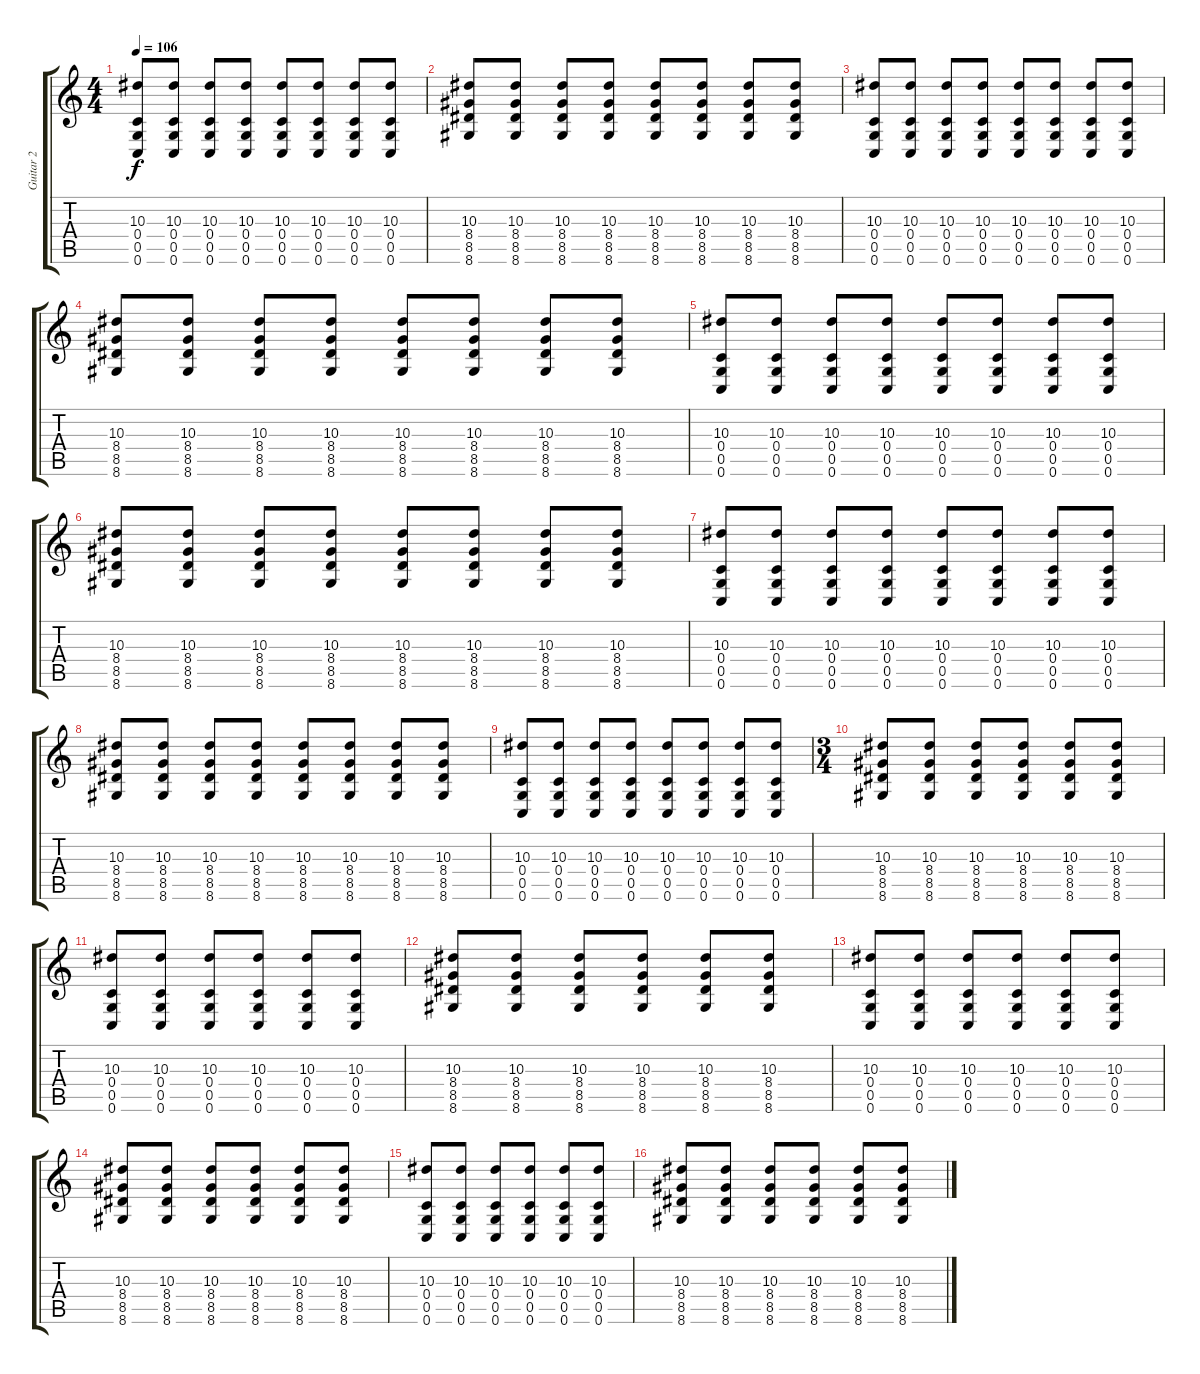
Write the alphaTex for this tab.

\track ("Guitar 2" "Guitar 2") {instrument distortionguitar}
\staff {score tabs}
\tuning (D4 A3 F3 C3 G2 C2) {hide}
\ts (4 4)
\tempo 106
\clef g2
\ks c
(10.3 0.4 0.5 0.6).8{dy f} (10.3 0.4 0.5 0.6).8 (10.3 0.4 0.5 0.6).8 (10.3 0.4 0.5 0.6).8 (10.3 0.4 0.5 0.6).8 (10.3 0.4 0.5 0.6).8 (10.3 0.4 0.5 0.6).8 (10.3 0.4 0.5 0.6).8 |
(10.3 8.4 8.5 8.6).8 (10.3 8.4 8.5 8.6).8 (10.3 8.4 8.5 8.6).8 (10.3 8.4 8.5 8.6).8 (10.3 8.4 8.5 8.6).8 (10.3 8.4 8.5 8.6).8 (10.3 8.4 8.5 8.6).8 (10.3 8.4 8.5 8.6).8 |
(10.3 0.4 0.5 0.6).8 (10.3 0.4 0.5 0.6).8 (10.3 0.4 0.5 0.6).8 (10.3 0.4 0.5 0.6).8 (10.3 0.4 0.5 0.6).8 (10.3 0.4 0.5 0.6).8 (10.3 0.4 0.5 0.6).8 (10.3 0.4 0.5 0.6).8 |
(10.3 8.4 8.5 8.6).8 (10.3 8.4 8.5 8.6).8 (10.3 8.4 8.5 8.6).8 (10.3 8.4 8.5 8.6).8 (10.3 8.4 8.5 8.6).8 (10.3 8.4 8.5 8.6).8 (10.3 8.4 8.5 8.6).8 (10.3 8.4 8.5 8.6).8 |
(10.3 0.4 0.5 0.6).8 (10.3 0.4 0.5 0.6).8 (10.3 0.4 0.5 0.6).8 (10.3 0.4 0.5 0.6).8 (10.3 0.4 0.5 0.6).8 (10.3 0.4 0.5 0.6).8 (10.3 0.4 0.5 0.6).8 (10.3 0.4 0.5 0.6).8 |
(10.3 8.4 8.5 8.6).8 (10.3 8.4 8.5 8.6).8 (10.3 8.4 8.5 8.6).8 (10.3 8.4 8.5 8.6).8 (10.3 8.4 8.5 8.6).8 (10.3 8.4 8.5 8.6).8 (10.3 8.4 8.5 8.6).8 (10.3 8.4 8.5 8.6).8 |
(10.3 0.4 0.5 0.6).8 (10.3 0.4 0.5 0.6).8 (10.3 0.4 0.5 0.6).8 (10.3 0.4 0.5 0.6).8 (10.3 0.4 0.5 0.6).8 (10.3 0.4 0.5 0.6).8 (10.3 0.4 0.5 0.6).8 (10.3 0.4 0.5 0.6).8 |
(10.3 8.4 8.5 8.6).8 (10.3 8.4 8.5 8.6).8 (10.3 8.4 8.5 8.6).8 (10.3 8.4 8.5 8.6).8 (10.3 8.4 8.5 8.6).8 (10.3 8.4 8.5 8.6).8 (10.3 8.4 8.5 8.6).8 (10.3 8.4 8.5 8.6).8 |
(10.3 0.4 0.5 0.6).8 (10.3 0.4 0.5 0.6).8 (10.3 0.4 0.5 0.6).8 (10.3 0.4 0.5 0.6).8 (10.3 0.4 0.5 0.6).8 (10.3 0.4 0.5 0.6).8 (10.3 0.4 0.5 0.6).8 (10.3 0.4 0.5 0.6).8 |
\ts (3 4)
(10.3 8.4 8.5 8.6).8 (10.3 8.4 8.5 8.6).8 (10.3 8.4 8.5 8.6).8 (10.3 8.4 8.5 8.6).8 (10.3 8.4 8.5 8.6).8 (10.3 8.4 8.5 8.6).8 |
(10.3 0.4 0.5 0.6).8 (10.3 0.4 0.5 0.6).8 (10.3 0.4 0.5 0.6).8 (10.3 0.4 0.5 0.6).8 (10.3 0.4 0.5 0.6).8 (10.3 0.4 0.5 0.6).8 |
(10.3 8.4 8.5 8.6).8 (10.3 8.4 8.5 8.6).8 (10.3 8.4 8.5 8.6).8 (10.3 8.4 8.5 8.6).8 (10.3 8.4 8.5 8.6).8 (10.3 8.4 8.5 8.6).8 |
(10.3 0.4 0.5 0.6).8 (10.3 0.4 0.5 0.6).8 (10.3 0.4 0.5 0.6).8 (10.3 0.4 0.5 0.6).8 (10.3 0.4 0.5 0.6).8 (10.3 0.4 0.5 0.6).8 |
(10.3 8.4 8.5 8.6).8 (10.3 8.4 8.5 8.6).8 (10.3 8.4 8.5 8.6).8 (10.3 8.4 8.5 8.6).8 (10.3 8.4 8.5 8.6).8 (10.3 8.4 8.5 8.6).8 |
(10.3 0.4 0.5 0.6).8 (10.3 0.4 0.5 0.6).8 (10.3 0.4 0.5 0.6).8 (10.3 0.4 0.5 0.6).8 (10.3 0.4 0.5 0.6).8 (10.3 0.4 0.5 0.6).8 |
(10.3 8.4 8.5 8.6).8{volume 0} (10.3 8.4 8.5 8.6).8 (10.3 8.4 8.5 8.6).8 (10.3 8.4 8.5 8.6).8 (10.3 8.4 8.5 8.6).8 (10.3 8.4 8.5 8.6).8
